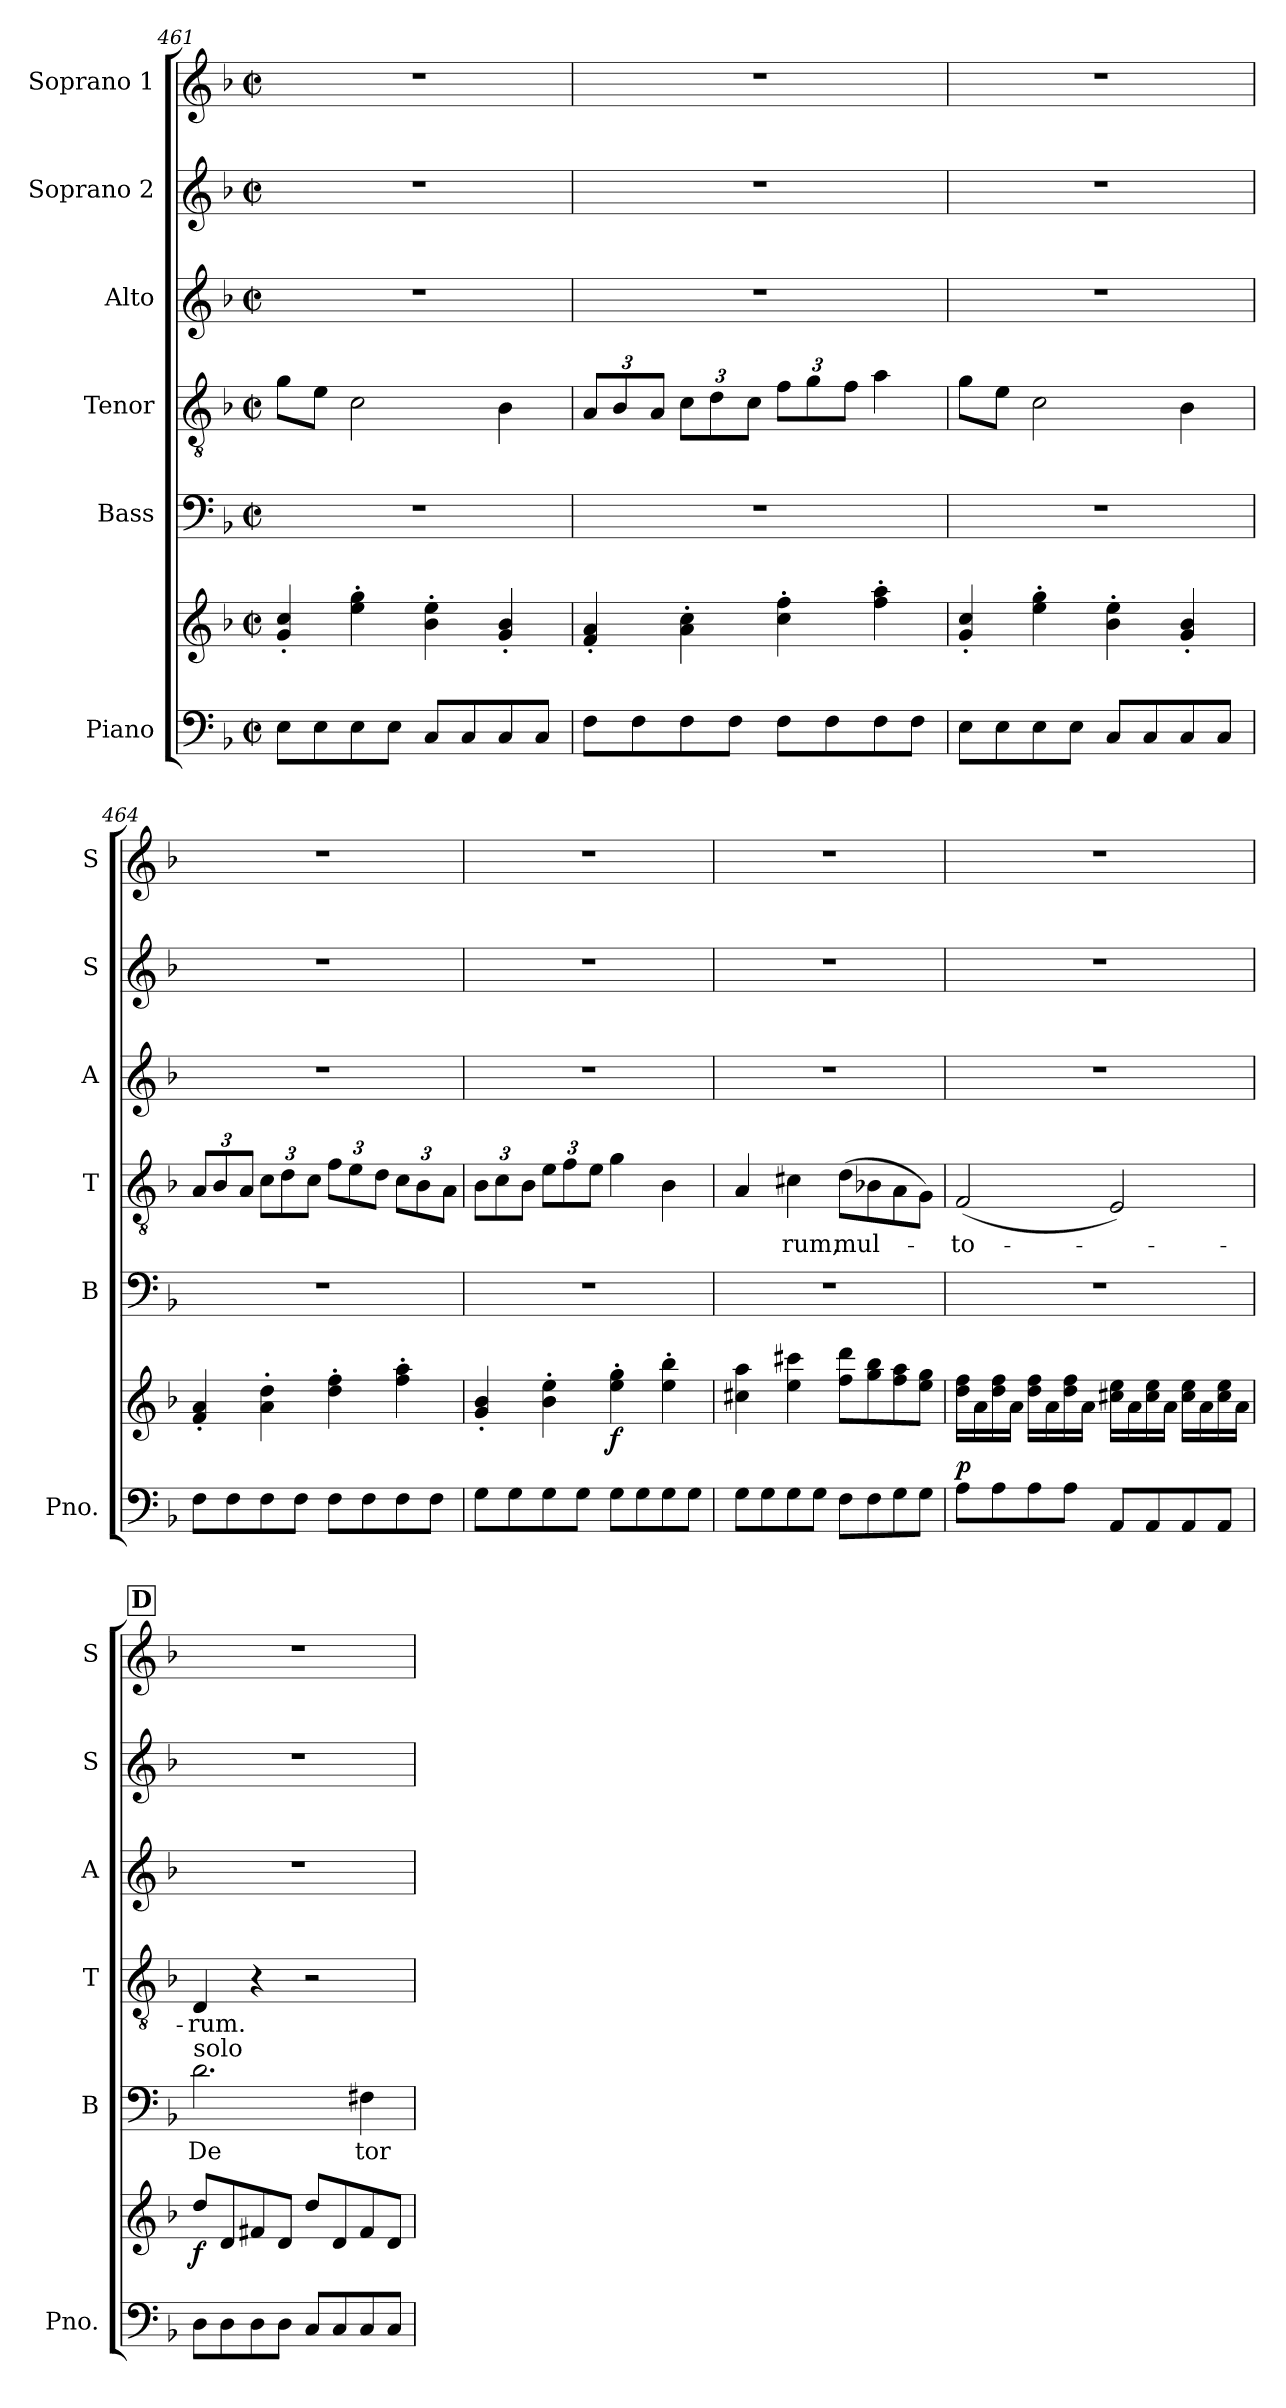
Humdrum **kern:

**kern	**kern	**dynam	**kern	**text	**kern	**text	**kern	**kern	**kern
*part6	*part6	*part6	*part5	*part5	*part4	*part4	*part3	*part2	*part1
*staff7	*staff6	*staff6/7	*staff5	*staff5	*staff4	*staff4	*staff3	*staff2	*staff1
*I"Piano	*	*	*I"Bass	*	*I"Tenor	*	*I"Alto	*I"Soprano 2	*I"Soprano 1
*I'Pno.	*	*	*I'B	*	*I'T	*	*I'A	*I'S	*I'S
*clefF4	*clefG2	*	*clefF4	*	*clefGv2	*	*clefG2	*clefG2	*clefG2
*k[b-]	*k[b-]	*	*k[b-]	*	*k[b-]	*	*k[b-]	*k[b-]	*k[b-]
*F:	*F:	*	*F:	*	*F:	*	*F:	*F:	*F:
*M2/2	*M2/2	*	*M2/2	*	*M2/2	*	*M2/2	*M2/2	*M2/2
*met(c|)	*met(c|)	*	*met(c|)	*	*met(c|)	*	*met(c|)	*met(c|)	*met(c|)
=461	=461	=461	=461	=461	=461	=461	=461	=461	=461
8E\L	4g/'< 4cc/'<	.	1r	.	8g\L	.	1r	1r	1r
8E\	.	.	.	.	8e\J	.	.	.	.
8E\	4ee\'> 4gg\'>	.	.	.	2c\	.	.	.	.
8E\J	.	.	.	.	.	.	.	.	.
8C/L	4b-\'> 4ee\'>	.	.	.	.	.	.	.	.
8C/	.	.	.	.	.	.	.	.	.
8C/	4g/'< 4b-/'<	.	.	.	4B-\	.	.	.	.
8C/J	.	.	.	.	.	.	.	.	.
=462	=462	=462	=462	=462	=462	=462	=462	=462	=462
8F\L	4f/'< 4a/'<	.	1r	.	12A/L	.	1r	1r	1r
.	.	.	.	.	12B-/	.	.	.	.
8F\	.	.	.	.	.	.	.	.	.
.	.	.	.	.	12A/J	.	.	.	.
8F\	4a\'> 4cc\'>	.	.	.	12c\L	.	.	.	.
.	.	.	.	.	12d\	.	.	.	.
8F\J	.	.	.	.	.	.	.	.	.
.	.	.	.	.	12c\J	.	.	.	.
8F\L	4cc\'> 4ff\'>	.	.	.	12f\L	.	.	.	.
.	.	.	.	.	12g\	.	.	.	.
8F\	.	.	.	.	.	.	.	.	.
.	.	.	.	.	12f\J	.	.	.	.
8F\	4ff\'> 4aa\'>	.	.	.	4a\	.	.	.	.
8F\J	.	.	.	.	.	.	.	.	.
!!LO:LB:g=z
=463	=463	=463	=463	=463	=463	=463	=463	=463	=463
8E\L	4g/'< 4cc/'<	.	1r	.	8g\L	.	1r	1r	1r
8E\	.	.	.	.	8e\J	.	.	.	.
8E\	4ee\'> 4gg\'>	.	.	.	2c\	.	.	.	.
8E\J	.	.	.	.	.	.	.	.	.
8C/L	4b-\'> 4ee\'>	.	.	.	.	.	.	.	.
8C/	.	.	.	.	.	.	.	.	.
8C/	4g/'< 4b-/'<	.	.	.	4B-\	.	.	.	.
8C/J	.	.	.	.	.	.	.	.	.
=464	=464	=464	=464	=464	=464	=464	=464	=464	=464
8F\L	4f/'< 4a/'<	.	1r	.	12A/L	.	1r	1r	1r
.	.	.	.	.	12B-/	.	.	.	.
8F\	.	.	.	.	.	.	.	.	.
.	.	.	.	.	12A/J	.	.	.	.
8F\	4a\'> 4dd\'>	.	.	.	12c\L	.	.	.	.
.	.	.	.	.	12d\	.	.	.	.
8F\J	.	.	.	.	.	.	.	.	.
.	.	.	.	.	12c\J	.	.	.	.
8F\L	4dd\'> 4ff\'>	.	.	.	12f\L	.	.	.	.
.	.	.	.	.	12e\	.	.	.	.
8F\	.	.	.	.	.	.	.	.	.
.	.	.	.	.	12d\J	.	.	.	.
8F\	4ff\'> 4aa\'>	.	.	.	12c\L	.	.	.	.
.	.	.	.	.	12B-\	.	.	.	.
8F\J	.	.	.	.	.	.	.	.	.
.	.	.	.	.	12A\J	.	.	.	.
=465	=465	=465	=465	=465	=465	=465	=465	=465	=465
8G\L	4g/'< 4b-/'<	.	1r	.	12B-\L	.	1r	1r	1r
.	.	.	.	.	12c\	.	.	.	.
8G\	.	.	.	.	.	.	.	.	.
.	.	.	.	.	12B-\J	.	.	.	.
8G\	4b-\'> 4ee\'>	.	.	.	12e\L	.	.	.	.
.	.	.	.	.	12f\	.	.	.	.
8G\J	.	.	.	.	.	.	.	.	.
.	.	.	.	.	12e\J	.	.	.	.
!	!	!LO:DY:b	!	!	!	!	!	!	!
8G\L	4ee\'> 4gg\'>	f	.	.	4g\	.	.	.	.
8G\	.	.	.	.	.	.	.	.	.
8G\	4ee\'> 4bb-\'>	.	.	.	4B-\	.	.	.	.
8G\J	.	.	.	.	.	.	.	.	.
!!LO:LB:g=z
=466	=466	=466	=466	=466	=466	=466	=466	=466	=466
8G\L	4cc#X\ 4aa\	.	1r	.	4A/	.	1r	1r	1r
8G\	.	.	.	.	.	.	.	.	.
!	!	!	!	!	!	!LO:LY:b	!	!	!
8G\	4ee\ 4ccc#X\	.	.	.	4c#X\	-rum,	.	.	.
8G\J	.	.	.	.	.	.	.	.	.
!	!	!	!	!	!	!LO:LY:b	!	!	!
8F\L	8ff\ 8ddd\L	.	.	.	(<8d\L	mul-	.	.	.
8F\	8gg\ 8bb-\	.	.	.	8B-X\	.	.	.	.
8G\	8ff\ 8aa\	.	.	.	8A\	.	.	.	.
8G\J	8ee\ 8gg\J	.	.	.	8G\J)	.	.	.	.
=467	=467	=467	=467	=467	=467	=467	=467	=467	=467
!	!	!LO:DY:a=2	!	!	!	!LO:LY:b	!	!	!
8A\L	16dd\ 16ff\LL	p	1r	.	(<2F/	-to-	1r	1r	1r
.	16a\	.	.	.	.	.	.	.	.
8A\	16dd\ 16ff\	.	.	.	.	.	.	.	.
.	16a\JJ	.	.	.	.	.	.	.	.
8A\	16dd\ 16ff\LL	.	.	.	.	.	.	.	.
.	16a\	.	.	.	.	.	.	.	.
8A\J	16dd\ 16ff\	.	.	.	.	.	.	.	.
.	16a\JJ	.	.	.	.	.	.	.	.
8AA/L	16cc#X\ 16ee\LL	.	.	.	2E/)	.	.	.	.
.	16a\	.	.	.	.	.	.	.	.
8AA/	16cc#\ 16ee\	.	.	.	.	.	.	.	.
.	16a\JJ	.	.	.	.	.	.	.	.
8AA/	16cc#\ 16ee\LL	.	.	.	.	.	.	.	.
.	16a\	.	.	.	.	.	.	.	.
8AA/J	16cc#\ 16ee\	.	.	.	.	.	.	.	.
.	16a\JJ	.	.	.	.	.	.	.	.
!!LO:REH:place=s4:a:B:fs=14:t=D
=468	=468	=468	=468	=468	=468	=468	=468	=468	=468
!	!	!	!LO:TX:a:t=solo	!	!	!	!	!	!
!	!	!LO:DY:b	!	!LO:LY:b	!	!LO:LY:b	!	!	!
8D\L	8dd/L	f	2.d\	De	4D/	-rum.	1r	1r	1r
8D\	8d/	.	.	.	.	.	.	.	.
8D\	8f#X/	.	.	.	4r	.	.	.	.
8D\J	8d/J	.	.	.	.	.	.	.	.
8C/L	8dd/L	.	.	.	2r	.	.	.	.
8C/	8d/	.	.	.	.	.	.	.	.
!	!	!	!	!LO:LY:b	!	!	!	!	!
8C/	8f#/	.	4F#X\	tor-	.	.	.	.	.
8C/J	8d/J	.	.	.	.	.	.	.	.
=	=	=	=	=	=	=	=	=	=
*-	*-	*-	*-	*-	*-	*-	*-	*-	*-
